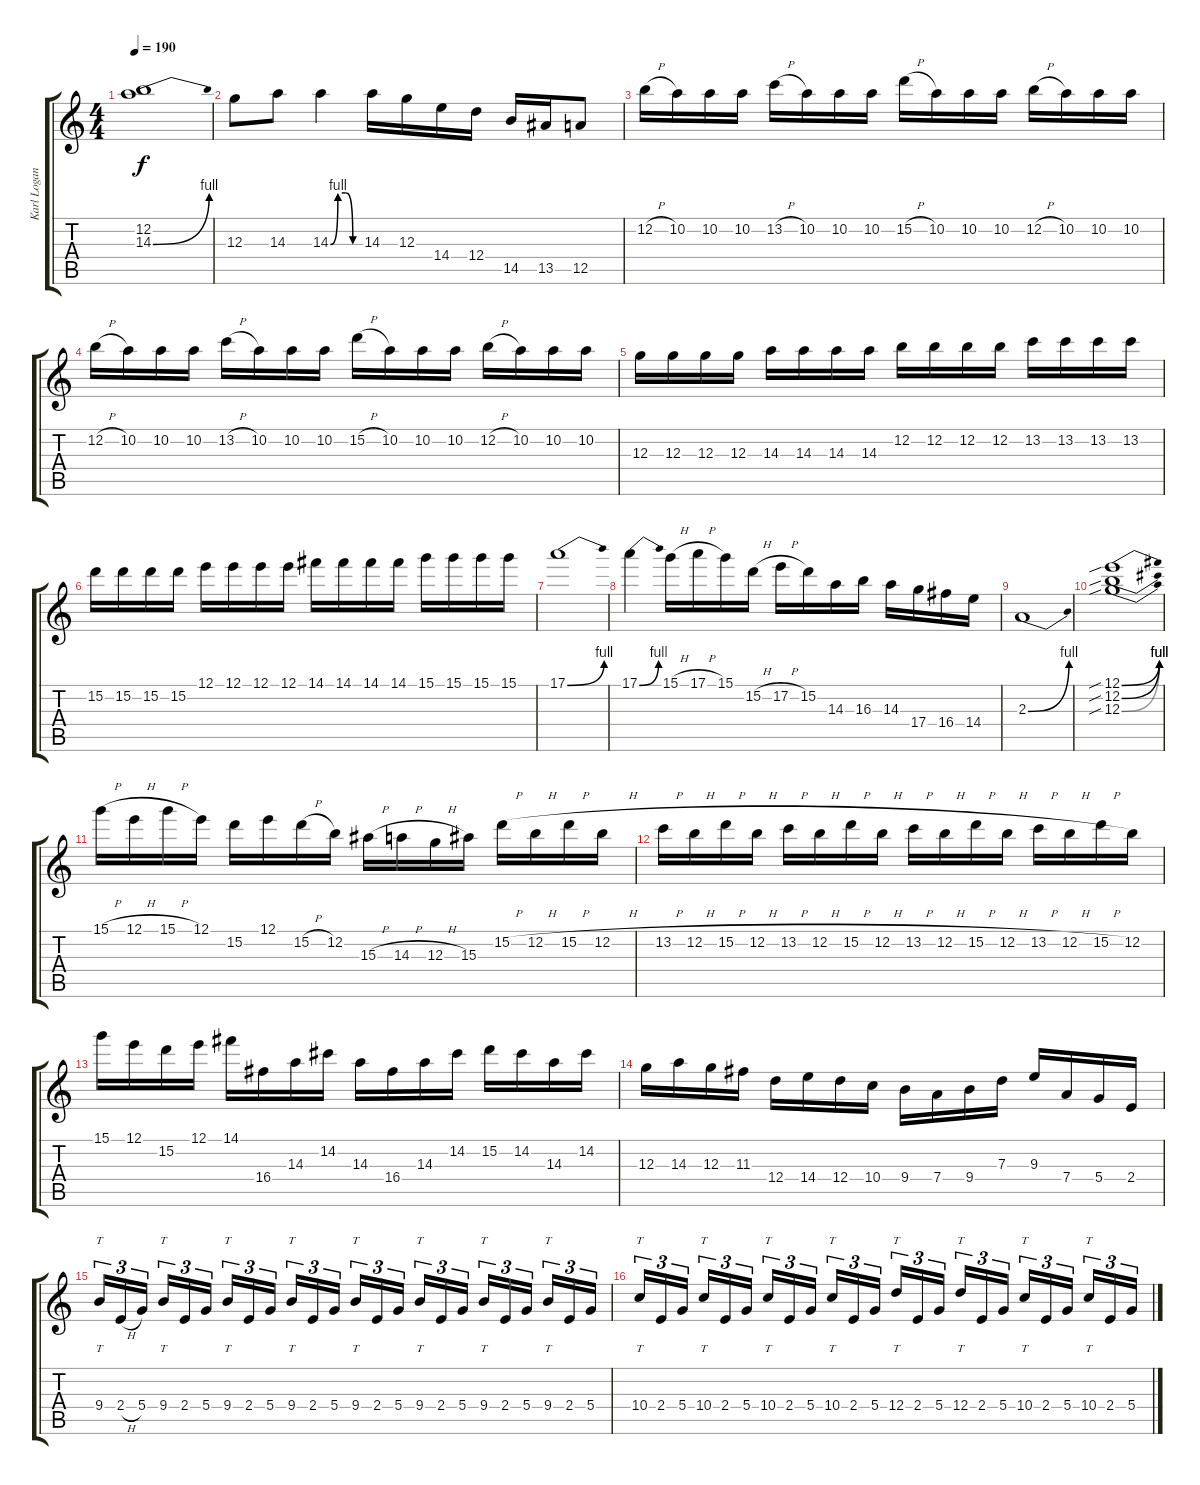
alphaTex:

\track ("Karl Logan solo" "Karl Logan") {instrument overdrivenguitar}
\staff {score tabs}
\tuning (E4 B3 G3 D3 A2 E2) {hide}
\ts (4 4)
\tempo 190
\clef g2
\ks c
(12.2 14.3{be (bend 0 0 60 4)}).1{dy f} |
12.3.8 14.3.8 14.3{be (custom 0 0 15 4 30 4 45 0 60 0)}.4 14.3.16 12.3.16 14.4.16 12.4.16 14.5.16 13.5.16 12.5.8 |
12.2{h}.16 10.2.16 10.2.16 10.2.16 13.2{h}.16 10.2.16 10.2.16 10.2.16 15.2{h}.16 10.2.16 10.2.16 10.2.16 12.2{h}.16 10.2.16 10.2.16 10.2.16 |
12.2{h}.16 10.2.16 10.2.16 10.2.16 13.2{h}.16 10.2.16 10.2.16 10.2.16 15.2{h}.16 10.2.16 10.2.16 10.2.16 12.2{h}.16 10.2.16 10.2.16 10.2.16 |
12.3.16 12.3.16 12.3.16 12.3.16 14.3.16 14.3.16 14.3.16 14.3.16 12.2.16 12.2.16 12.2.16 12.2.16 13.2.16 13.2.16 13.2.16 13.2.16 |
15.2.16 15.2.16 15.2.16 15.2.16 12.1.16 12.1.16 12.1.16 12.1.16 14.1.16 14.1.16 14.1.16 14.1.16 15.1.16 15.1.16 15.1.16 15.1.16 |
17.1{be (bend 0 0 60 4)}.1 |
17.1{be (bend 0 0 60 4)}.4 15.1{h}.16 17.1{h}.16 15.1.16 15.2{h}.16 17.2{h}.16 15.2.16 14.3.16 16.3.16 14.3.16 17.4.16 16.4.16 14.4.16 |
2.3{be (bend 0 0 60 4)}.1 |
(12.1{be (bend 0 0 60 4) sib} 12.2{be (bend 0 0 60 4) sib} 12.3{be (bend 0 0 60 4) sib}).1 |
15.1{h}.16 12.1{h}.16 15.1{h}.16 12.1.16 15.2.16 12.1.16 15.2{h}.16 12.2.16 15.3{h}.16 14.3{h}.16 12.3{h}.16 15.3.16 15.2{h}.16 12.2{h}.16 15.2{h}.16 12.2{h}.16 |
13.2{h}.16 12.2{h}.16 15.2{h}.16 12.2{h}.16 13.2{h}.16 12.2{h}.16 15.2{h}.16 12.2{h}.16 13.2{h}.16 12.2{h}.16 15.2{h}.16 12.2{h}.16 13.2{h}.16 12.2{h}.16 15.2{h}.16 12.2.16 |
15.1.16 12.1.16 15.2.16 12.1.16 14.1.16 16.4.16 14.3.16 14.2.16 14.3.16 16.4.16 14.3.16 14.2.16 15.2.16 14.2.16 14.3.16 14.2.16 |
12.3.16 14.3.16 12.3.16 11.3.16 12.4.16 14.4.16 12.4.16 10.4.16 9.4.16 7.4.16 9.4.16 7.3.16 9.3.16 7.4.16 5.4.16 2.4.16 |
9.4.16{tt tu (3 2)} 2.4{h}.16{tu (3 2)} 5.4.16{tu (3 2)} 9.4.16{tt tu (3 2)} 2.4.16{tu (3 2)} 5.4.16{tu (3 2)} 9.4.16{tt tu (3 2)} 2.4.16{tu (3 2)} 5.4.16{tu (3 2)} 9.4.16{tt tu (3 2)} 2.4.16{tu (3 2)} 5.4.16{tu (3 2)} 9.4.16{tt tu (3 2)} 2.4.16{tu (3 2)} 5.4.16{tu (3 2)} 9.4.16{tt tu (3 2)} 2.4.16{tu (3 2)} 5.4.16{tu (3 2)} 9.4.16{tt tu (3 2)} 2.4.16{tu (3 2)} 5.4.16{tu (3 2)} 9.4.16{tt tu (3 2)} 2.4.16{tu (3 2)} 5.4.16{tu (3 2)} |
10.4.16{tt tu (3 2)} 2.4.16{tu (3 2)} 5.4.16{tu (3 2)} 10.4.16{tt tu (3 2)} 2.4.16{tu (3 2)} 5.4.16{tu (3 2)} 10.4.16{tt tu (3 2)} 2.4.16{tu (3 2)} 5.4.16{tu (3 2)} 10.4.16{tt tu (3 2)} 2.4.16{tu (3 2)} 5.4.16{tu (3 2)} 12.4.16{tt tu (3 2)} 2.4.16{tu (3 2)} 5.4.16{tu (3 2)} 12.4.16{tt tu (3 2)} 2.4.16{tu (3 2)} 5.4.16{tu (3 2)} 10.4.16{tt tu (3 2)} 2.4.16{tu (3 2)} 5.4.16{tu (3 2)} 10.4.16{tt tu (3 2)} 2.4.16{tu (3 2)} 5.4.16{tu (3 2)}
